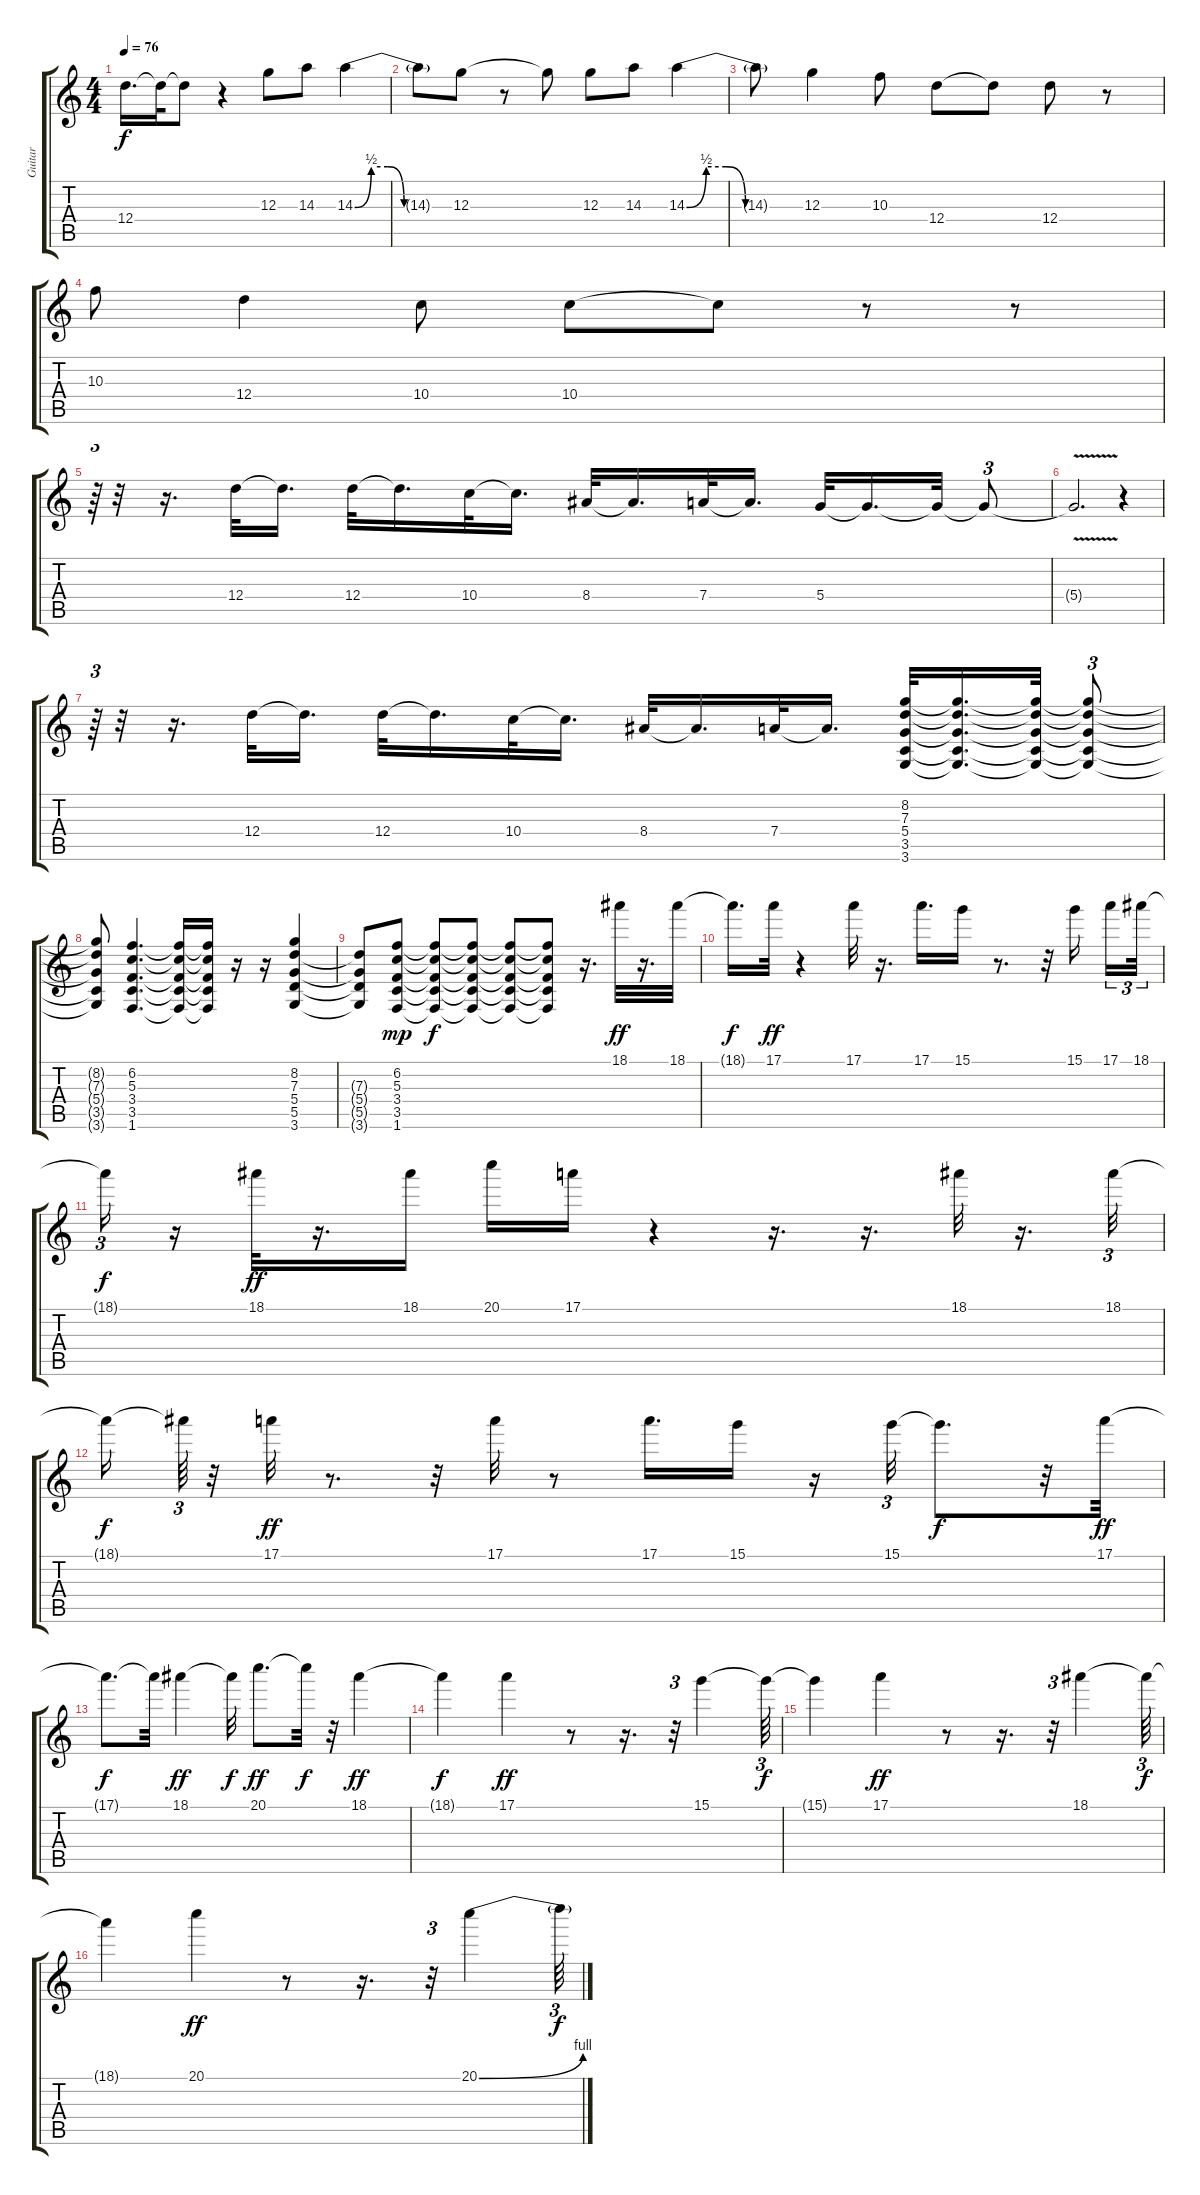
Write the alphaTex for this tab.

\track ("Guitar" "Guitar") {instrument overdrivenguitar}
\staff {score tabs}
\tuning (E4 B3 G3 D3 A2 E2) {hide}
\ts (4 4)
\tempo 76
\clef g2
\ks c
12.4{t}.16{d dy f} 12.4{t}.32 12.4{t}.8 r.4 12.3.8 14.3.8 14.3{be (custom 0 0 10 2 20 2 30 0 60 0)}.4 |
14.3{t}.8 12.3.8 r.8 12.3{t}.8 12.3.8 14.3.8 14.3{be (custom 0 0 10 2 20 2 30 0 60 0)}.4 |
14.3{t}.8 12.3.4 10.3.8 12.4.8 12.4{t}.8 12.4.8 r.8 |
10.3.8 12.4.4 10.4.8 10.4.8 10.4{t}.8 r.8 r.8 |
r.64{tu (3 2)} r.32 r.16{d} 12.4.32 12.4{t}.16{d} 12.4.32 12.4{t}.16{d} 10.4.32 10.4{t}.16{d} 8.4.32 8.4{t}.16{d} 7.4.32 7.4{t}.16{d} 5.4.32 5.4{t}.16{d} 5.4{t}.32 5.4{t}.8{tu (3 2)} |
5.4{v t}.2{d} r.4 |
r.64{tu (3 2)} r.32 r.16{d} 12.4.32 12.4{t}.16{d} 12.4.32 12.4{t}.16{d} 10.4.32 10.4{t}.16{d} 8.4.32 8.4{t}.16{d} 7.4.32 7.4{t}.16{d} (8.2 7.3 5.4 3.5 3.6).32 (8.2{t} 7.3{t} 5.4{t} 3.5{t} 3.6{t}).16{d} (8.2{t} 7.3{t} 5.4{t} 3.5{t} 3.6{t}).32 (8.2{t} 7.3{t} 5.4{t} 3.5{t} 3.6{t}).8{tu (3 2)} |
(8.2{t} 7.3{t} 5.4{t} 3.5{t} 3.6{t}).8 (6.2 5.3 3.4 3.5 1.6).4{d} (6.2{t} 5.3{t} 3.4{t} 3.5{t} 1.6{t}).16 (6.2{t} 5.3{t} 3.4{t} 3.5{t} 1.6{t}).16 r.16 r.16 (8.2 7.3 5.4 5.5 3.6).4 |
(7.3{t} 5.4{t} 5.5{t} 3.6{t}).8 (6.2 5.3 3.4 3.5 1.6).8{dy mp} (6.2{t} 5.3{t} 3.4{t} 3.5{t} 1.6{t}).8{dy f} (6.2{t} 5.3{t} 3.4{t} 3.5{t} 1.6{t}).8 (6.2{t} 5.3{t} 3.4{t} 3.5{t} 1.6{t}).8 (6.2{t} 5.3{t} 3.4{t} 3.5{t} 1.6{t}).8 r.16{d} 18.1.32{dy ff} r.16{d} 18.1.32 |
18.1{t}.16{d dy f} 17.1.32{dy ff} r.4 17.1.32 r.16{d} 17.1.16{d} 15.1.16 r.8{d} r.32 15.1.16{beam splitsecondary} 17.1.16{tu (3 2)} 18.1.32{tu (3 2)} |
18.1{t}.16{tu (3 2) dy f} r.16 18.1.32{dy ff} r.16{d} 18.1.16 20.1.16 17.1.16 r.4 r.16{d} r.16{d} 18.1.32 r.16{d} 18.1.32{tu (3 2)} |
18.1{t}.16{dy f} 18.1{t}.64{tu (3 2)} r.32 17.1.32{dy ff} r.8{d} r.32 17.1.32 r.8 17.1.16{d} 15.1.16 r.16 15.1.32{tu (3 2)} 15.1{t}.8{d dy f} r.32 17.1.32{dy ff} |
17.1{t}.8{d dy f} 17.1{t}.32 18.1.4{dy ff} 18.1{t}.32{dy f} 20.1.8{d dy ff} 20.1{t}.32{dy f} r.32 18.1.4{dy ff} |
18.1{t}.4{dy f} 17.1.4{dy ff} r.8 r.16{d} r.32{tu (3 2)} 15.1.4 15.1{t}.64{tu (3 2) dy f} |
15.1{t}.4 17.1.4{dy ff} r.8 r.16{d} r.32{tu (3 2)} 18.1.4 18.1{t}.64{tu (3 2) dy f} |
18.1{t}.4 20.1.4{dy ff} r.8 r.16{d} r.32{tu (3 2)} 20.1{be (bend 0 0 60 4)}.4 20.1{t}.64{tu (3 2) dy f}
